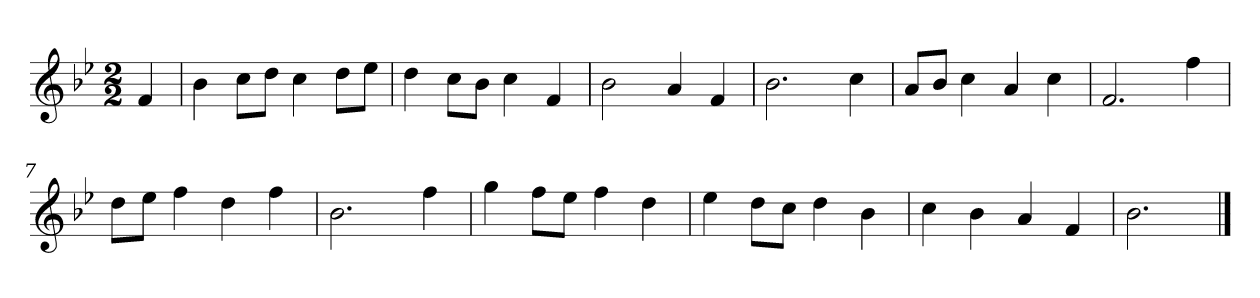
**kern
*part1
*staff1
*k[b-e-]
*M2/2
*MM120
=
4f
=1
4b-
8ccL
8ddJ
4cc
8ddL
8ee-J
=2
4dd
8ccL
8b-J
4cc
4f
=3
2b-
4a
4f
=4
2.b-
4cc
=5
8aL
8b-J
4cc
4a
4cc
=6
2.f
4ff
=7
8ddL
8ee-J
4ff
4dd
4ff
=8
2.b-
4ff
=9
4gg
8ffL
8ee-J
4ff
4dd
=10
4ee-
8ddL
8ccJ
4dd
4b-
=11
4cc
4b-
4a
4f
=12
2.b-
==
*-
